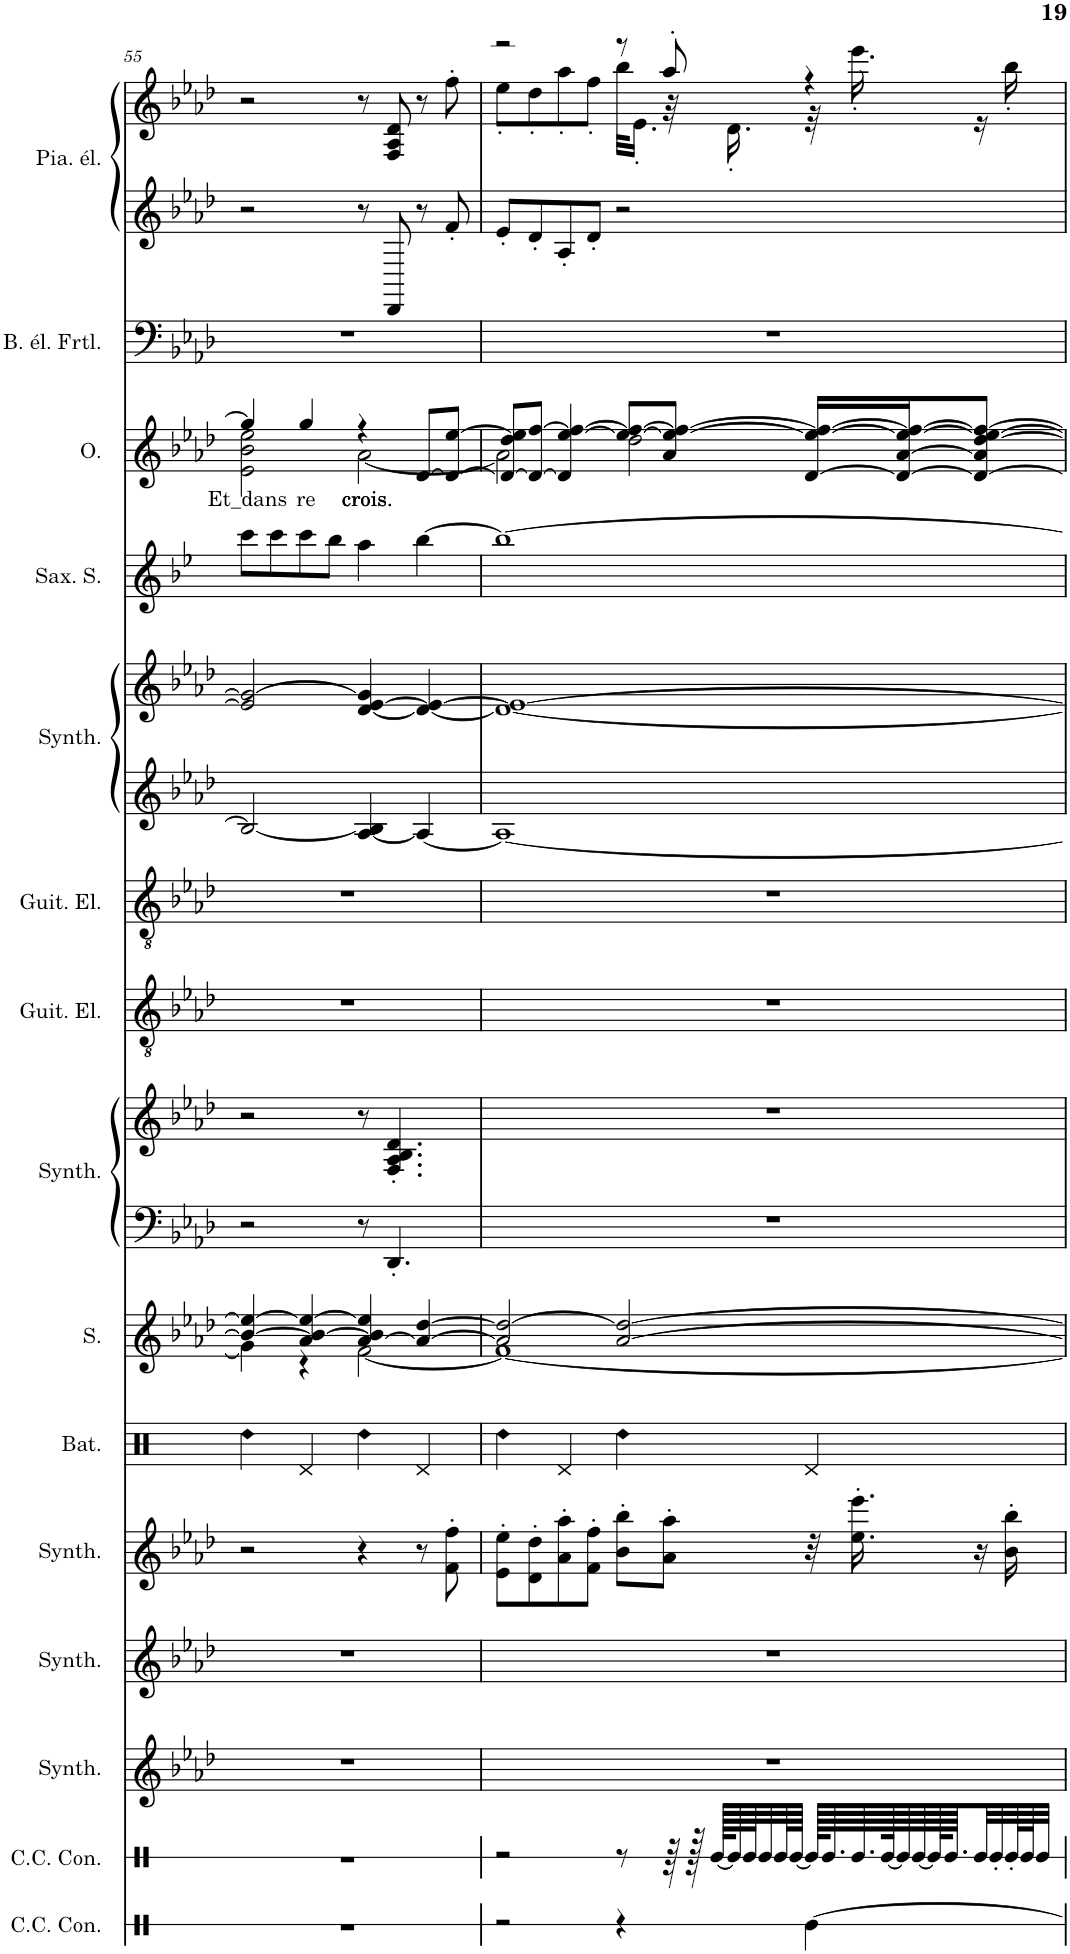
**kern	**kern	**kern	**kern	**kern	**kern	**kern	**kern	**kern	**kern	**kern	**kern	**kern	**kern	**kern	**text	**kern	**kern	**kern
*part15	*part14	*part13	*part12	*part11	*part10	*part9	*part8	*part8	*part7	*part6	*part5	*part5	*part4	*part3	*part3	*part2	*part1	*part1
*staff18	*staff17	*staff16	*staff15	*staff14	*staff13	*staff12	*staff11	*staff10	*staff9	*staff8	*staff7	*staff6	*staff5	*staff4	*staff4	*staff3	*staff2	*staff1
*I"Caisse claire de concert	*I"Caisse claire de concert	*I"Synthétiseur Pad	*I"Synthétiseur de dents de scie	*I"Synthétiseur d'effets	*I"Batterie	*I"Soprano	*I"Synthétiseur Pad	*	*I"Guitare électrique	*I"Guitare électrique	*I"Synthétiseur d'instruments à cordes	*	*I"Saxophone Soprano	*I"Oud	*	*I"Basse électrique fretless	*I"Piano électrique	*
*I'C.C. Con.	*I'C.C. Con.	*I'Synth.	*I'Synth.	*I'Synth.	*I'Bat.	*I'S.	*I'Synth.	*	*I'Guit. El.	*I'Guit. El.	*I'Synth.	*	*I'Sax. S.	*I'O.	*	*I'B. él. Frtl.	*I'Pia. él.	*
!!LO:PB:g=z
*clefX	*clefX	*clefG2	*clefG2	*clefG2	*clefX	*clefG2	*clefF4	*clefG2	*clefGv2	*clefGv2	*clefG2	*clefG2	*clefG2	*clefG2	*	*clefF4	*clefG2	*clefG2
*	*	*	*	*	*	*	*	*	*	*	*	*	*Trd1c2	*Trd7c12	*	*Trd7c12	*	*
*k[b-e-a-d-]	*k[b-e-a-d-]	*k[b-e-a-d-]	*k[b-e-a-d-]	*k[b-e-a-d-]	*k[]	*k[b-e-a-d-]	*k[b-e-a-d-]	*k[b-e-a-d-]	*k[b-e-a-d-]	*k[b-e-a-d-]	*k[b-e-a-d-]	*k[b-e-a-d-]	*k[b-e-]	*k[b-e-a-d-]	*	*k[b-e-a-d-]	*k[b-e-a-d-]	*k[b-e-a-d-]
*M4/4	*M4/4	*M4/4	*M4/4	*M4/4	*M4/4	*M4/4	*M4/4	*M4/4	*M4/4	*M4/4	*M4/4	*M4/4	*M4/4	*M4/4	*	*M4/4	*M4/4	*M4/4
=55	=55	=55	=55	=55	=55	=55	=55	=55	=55	=55	=55	=55	=55	=55	=55	=55	=55	=55
!	!	!	!	!	!LO:N:head=diamond	!	!	!	!	!	!	!	!	!	!LO:LY:b	!	!	!
*	*	*	*	*	*	*^	*	*	*	*	*	*	*	*^	*	*	*	*
1r	1r	1r	1r	2r	4Rdd\	4b-/_ 4ee-/_	4g\]	2r	2r	1r	1r	2B-/_	2e-/] 2g/_	8ccc\L	4gg/]	2e-\ 2b-\ 2ee-\	Et_dans	1r	2r	2r
.	.	.	.	.	.	.	.	.	.	.	.	.	.	8ccc\	.	.	.	.	.	.
!	!	!	!	!	!	!	!	!	!	!	!	!	!	!	!	!	!LO:LY:b	!	!	!
.	.	.	.	.	4Rd/	4a-/ 4b-/_ 4ee-/_	4r	.	.	.	.	.	.	8ccc\	4gg/	.	re	.	.	.
.	.	.	.	.	.	.	.	.	.	.	.	.	.	8bb-\J	.	.	.	.	.	.
!	!	!	!	!	!LO:N:head=diamond	!	!	!	!	!	!	!	!	!	!	!	!LO:LY:b	!	!	!
.	.	.	.	4r	4Rdd\	[4a-/ 4b-/] 4ee-/]	[2f\	8r	8r	.	.	[4A-/ 4B-/]	[4d-/ [4e-/ 4g/]	4aa\	4r	[2a-\	crois.	.	8r	8r
.	.	.	.	.	.	.	.	4.DD-'/	4.F/' 4.A-/' 4.B-/' 4.d-/'	.	.	.	.	.	.	.	.	.	8DD-/	8F/ 8A-/ 8d-/
.	.	.	.	8r	4Rd/	4a-/_ [4dd-/	.	.	.	.	.	4A-/_	4d-/_ 4e-/_	[4bb-\	[8d-/L	.	.	.	8r	8r
.	.	.	.	8f\' 8ff\'	.	.	.	.	.	.	.	.	.	.	8d-/_ [8ee-/J	.	.	.	8f'/	8ff'\
=56	=56	=56	=56	=56	=56	=56	=56	=56	=56	=56	=56	=56	=56	=56	=56	=56	=56	=56	=56	=56
!	!	!	!	!	!LO:N:head=diamond	!	!	!	!	!	!	!	!	!	!	!	!	!	!	!
*	*	*	*	*	*	*	*	*	*	*	*	*	*	*	*	*	*	*	*	*^
2r	2r	1r	1r	8e-\' 8ee-\'L	4Rdd\	2a-/] 2dd-/_	1f_	1r	1r	1r	1r	1A-_	1d-_ 1e-_	1bb-_	8d-/_ 8dd-/ 8ee-/]L	2a-\]	.	1r	8e-'/L	2r	8ee-'\L
.	.	.	.	8d-\' 8dd-\'	.	.	.	.	.	.	.	.	.	.	8d-/_ [8ff/J	.	.	.	8d-'/	.	8dd-'\
.	.	.	.	8a-\' 8aa-\'	4Rd/	.	.	.	.	.	.	.	.	.	4d-/] [4ee-/ 4ff/_	.	.	.	8A-'/	.	8aa-'\
.	.	.	.	8f\' 8ff\'J	.	.	.	.	.	.	.	.	.	.	.	.	.	.	8d-'/J	.	8ff'\J
!	!	!	!	!	!LO:N:head=diamond	!	!	!	!	!	!	!	!	!	!	!	!	!	!	!	!
4r	8r	.	.	8b-\' 8bb-\'L	4Rdd\	[2a-/ 2dd-/_	.	.	.	.	.	.	.	.	8ee-/_ 8ff/_L	2dd-\	.	.	2r	8r	32bb-\KLL
.	.	.	.	.	.	.	.	.	.	.	.	.	.	.	.	.	.	.	.	.	16.e-'\JJ
.	64r	.	.	8a-\' 8aa-\'J	.	.	.	.	.	.	.	.	.	.	8a-/ 8ee-/_ 8ff/_J	.	.	.	.	8aa-'/	32r
.	128r	.	.	.	.	.	.	.	.	.	.	.	.	.	.	.	.	.	.	.	.
.	[128Re/KLLLL	.	.	.	.	.	.	.	.	.	.	.	.	.	.	.	.	.	.	.	.
.	64Re/]	.	.	.	.	.	.	.	.	.	.	.	.	.	.	.	.	.	.	.	16.d-'\
.	64Re/J	.	.	.	.	.	.	.	.	.	.	.	.	.	.	.	.	.	.	.	.
.	32Re/	.	.	.	.	.	.	.	.	.	.	.	.	.	.	.	.	.	.	.	.
.	64Re/L	.	.	.	.	.	.	.	.	.	.	.	.	.	.	.	.	.	.	.	.
.	[64Re/JJJJ	.	.	.	.	.	.	.	.	.	.	.	.	.	.	.	.	.	.	.	.
[4Re\	128Re/KLLLL]	.	.	32r	4Rd/	.	.	.	.	.	.	.	.	.	[16d-/ 16ee-/_ 16ff/_LL	.	.	.	.	4r	32r
.	64.Re/	.	.	.	.	.	.	.	.	.	.	.	.	.	.	.	.	.	.	.	.
.	64.Re/	.	.	16.ee-\' 16.eee-\'	.	.	.	.	.	.	.	.	.	.	.	.	.	.	.	.	16.eee-'\
.	[128Re/K	.	.	.	.	.	.	.	.	.	.	.	.	.	.	.	.	.	.	.	.
.	64Re/]	.	.	.	.	.	.	.	.	.	.	.	.	.	16d-/_ [16a-/ 16ee-/_ 16ff/_J	.	.	.	.	.	.
.	[64Re/	.	.	.	.	.	.	.	.	.	.	.	.	.	.	.	.	.	.	.	.
.	128Re/K]	.	.	.	.	.	.	.	.	.	.	.	.	.	.	.	.	.	.	.	.
.	64.Re/J	.	.	.	.	.	.	.	.	.	.	.	.	.	.	.	.	.	.	.	.
.	32Re/	.	.	16r	.	.	.	.	.	.	.	.	.	.	8d-/_ 8a-/] [8dd-/ 8ee-/_ 8ff/_J	.	.	.	.	.	16r
.	32Re'/	.	.	.	.	.	.	.	.	.	.	.	.	.	.	.	.	.	.	.	.
.	64Re'/L	.	.	16b-\' 16bb-\'	.	.	.	.	.	.	.	.	.	.	.	.	.	.	.	.	16bb-'\
.	64Re/J	.	.	.	.	.	.	.	.	.	.	.	.	.	.	.	.	.	.	.	.
.	32Re/JJJ	.	.	.	.	.	.	.	.	.	.	.	.	.	.	.	.	.	.	.	.
*	*	*	*	*	*	*v	*v	*	*	*	*	*	*	*	*v	*v	*	*	*	*v	*v
=	=	=	=	=	=	=	=	=	=	=	=	=	=	=	=	=	=	=
*-	*-	*-	*-	*-	*-	*-	*-	*-	*-	*-	*-	*-	*-	*-	*-	*-	*-	*-
